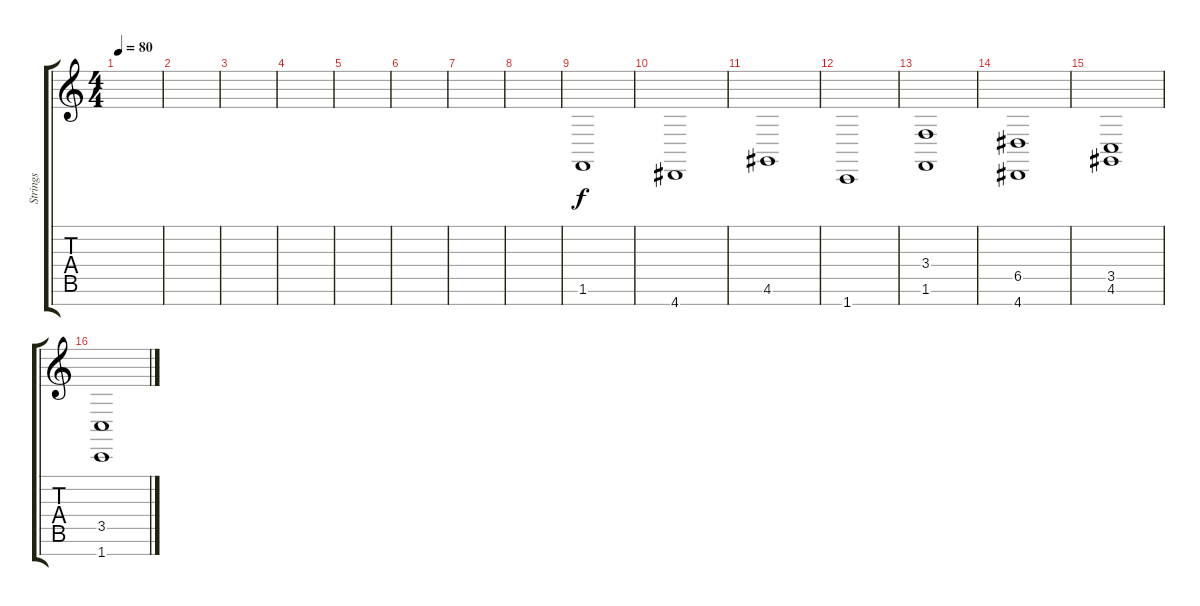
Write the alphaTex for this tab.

\track ("Strings" "Strings") {instrument stringensemble1}
\staff {score tabs}
\tuning (E4 B3 G3 D3 A2 E2 B1) {hide}
\ts (4 4)
\tempo 80
\clef g2
\ks c
|
|
|
|
|
|
|
|
1.6.1 |
4.7.1 |
4.6.1 |
1.7.1 |
(3.4 1.6).1 |
(6.5 4.7).1 |
(3.5 4.6).1 |
(3.5 1.7).1
